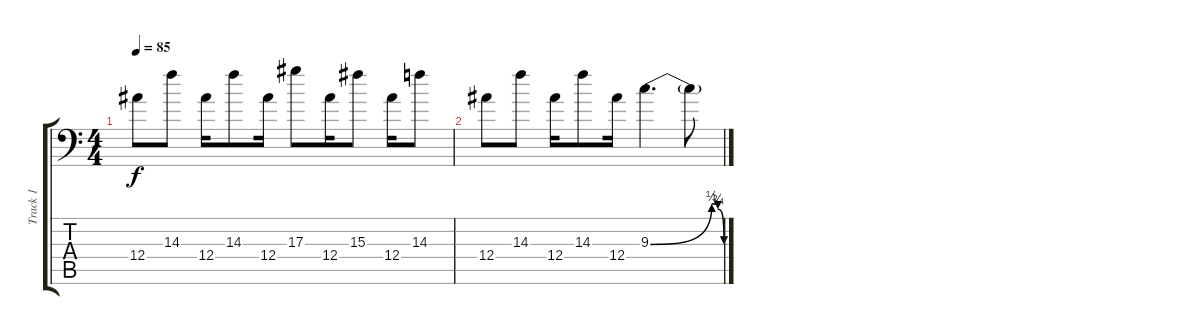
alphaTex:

\track ("Track 1" "Track 1") {instrument distortionguitar}
\staff {score tabs}
\tuning (C4 G3 Eb3 Bb2 F2 Bb1) {hide}
\ts (4 4)
\tempo 85
\clef f4
\ks c
12.4.8{dy f} 14.3.8 12.4.16 14.3.8 12.4.16 17.3.8 12.4.16 15.3.8 12.4.16 14.3.8 |
12.4.8 14.3.8 12.4.16 14.3.8 12.4.16 9.3{be (custom 0 0 50 2 55 1 60 0)}.4{d} 9.3{t}.8
